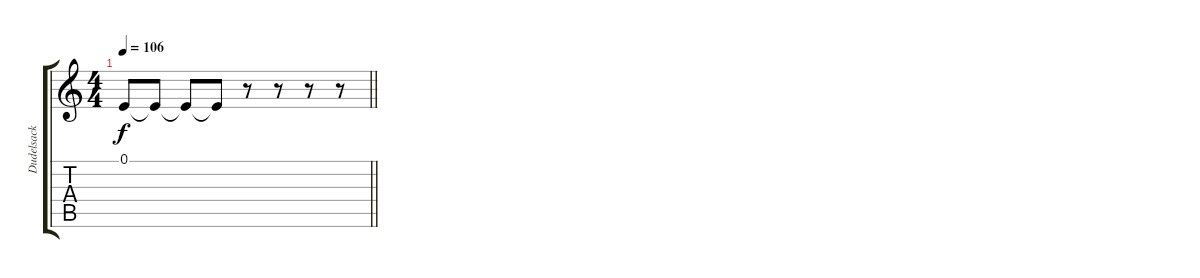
\track ("Dudelsack II" "Dudelsack ") {instrument bagpipe}
\staff {score tabs}
\tuning (E4 B3 G3 D3 A2 E2) {hide}
\ts (4 4)
\tempo 106
\clef g2
\barLineRight lightlight
\ks c
0.1{t}.8{dy f} 0.1{t}.8 0.1{t}.8 0.1{t}.8 r.8 r.8 r.8 r.8
